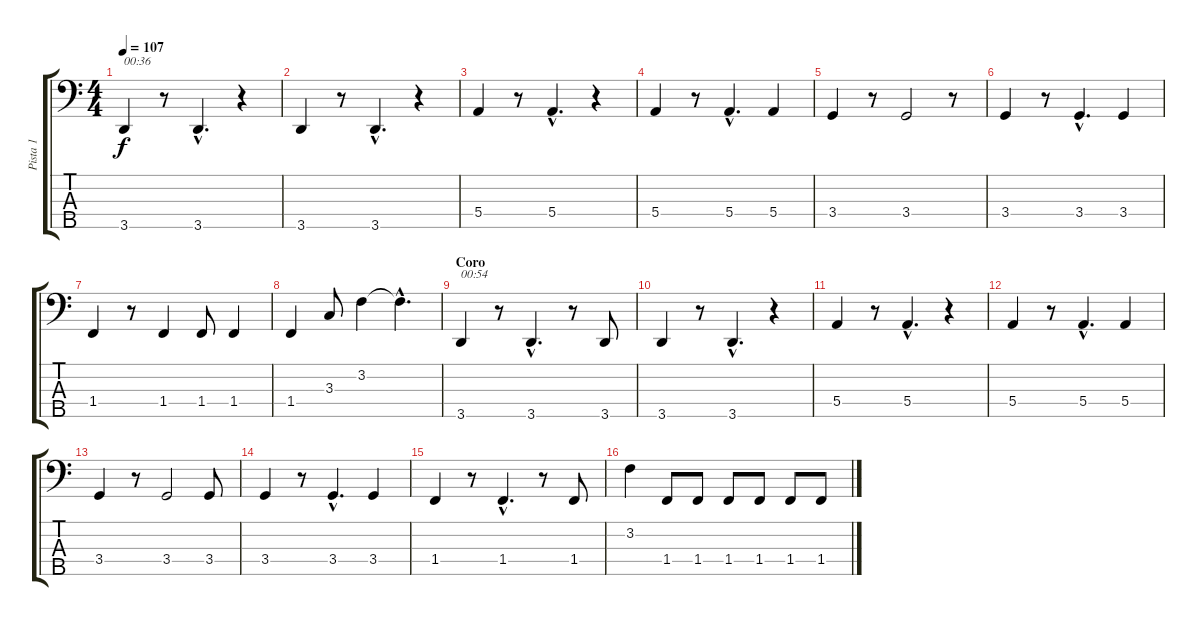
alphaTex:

\track ("Pista 1" "Pista 1") {instrument electricbassfinger}
\staff {score tabs}
\tuning (G2 D2 A1 E1 B0) {hide}
\ts (4 4)
\tempo 107
\clef f4
\ks c
3.5.4{txt "00:36" dy f} r.8 3.5{hac}.4{d} r.4 |
3.5.4 r.8 3.5{hac}.4{d} r.4 |
5.4.4 r.8 5.4{hac}.4{d} r.4 |
5.4.4 r.8 5.4{hac}.4{d} 5.4.4 |
3.4.4 r.8 3.4.2 r.8 |
3.4.4 r.8 3.4{hac}.4{d} 3.4.4 |
1.4.4 r.8 1.4.4 1.4.8 1.4.4 |
1.4.4 3.3.8 3.2.4 3.2{hac t}.4{d} |
\section ("" "Coro")
3.5.4{txt "00:54"} r.8 3.5{hac}.4{d} r.8 3.5.8 |
3.5.4 r.8 3.5{hac}.4{d} r.4 |
5.4.4 r.8 5.4{hac}.4{d} r.4 |
5.4.4 r.8 5.4{hac}.4{d} 5.4.4 |
3.4.4 r.8 3.4.2 3.4.8 |
3.4.4 r.8 3.4{hac}.4{d} 3.4.4 |
1.4.4 r.8 1.4{hac}.4{d} r.8 1.4.8 |
3.2.4 1.4.8 1.4.8 1.4.8 1.4.8 1.4.8 1.4.8
